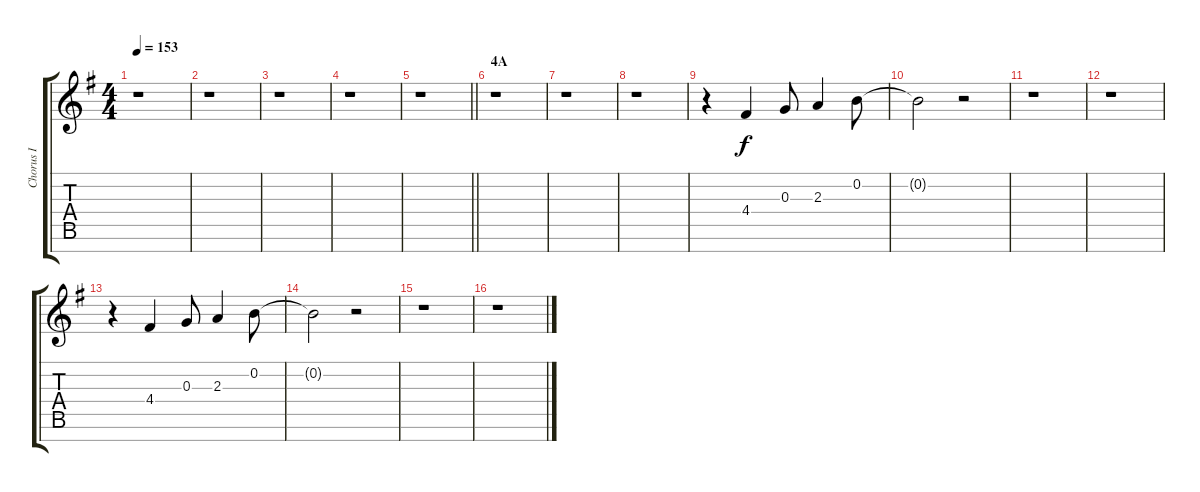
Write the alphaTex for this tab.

\track ("Chorus I" "Chorus I") {instrument voiceoohs}
\staff {score tabs}
\tuning (E5 B4 G4 D4 A3 E3 B2) {hide}
\ts (4 4)
\tempo 153
\clef g2
\ks g
r.1{dy f} |
r.1 |
r.1 |
r.1 |
\barLineRight lightlight
r.1 |
\section ("" "4A")
r.1 |
r.1 |
r.1 |
r.4 4.4.4 0.3.8 2.3.4 0.2.8 |
0.2{t}.2 r.2 |
r.1 |
r.1 |
r.4 4.4.4 0.3.8 2.3.4 0.2.8 |
0.2{t}.2 r.2 |
r.1 |
r.1
